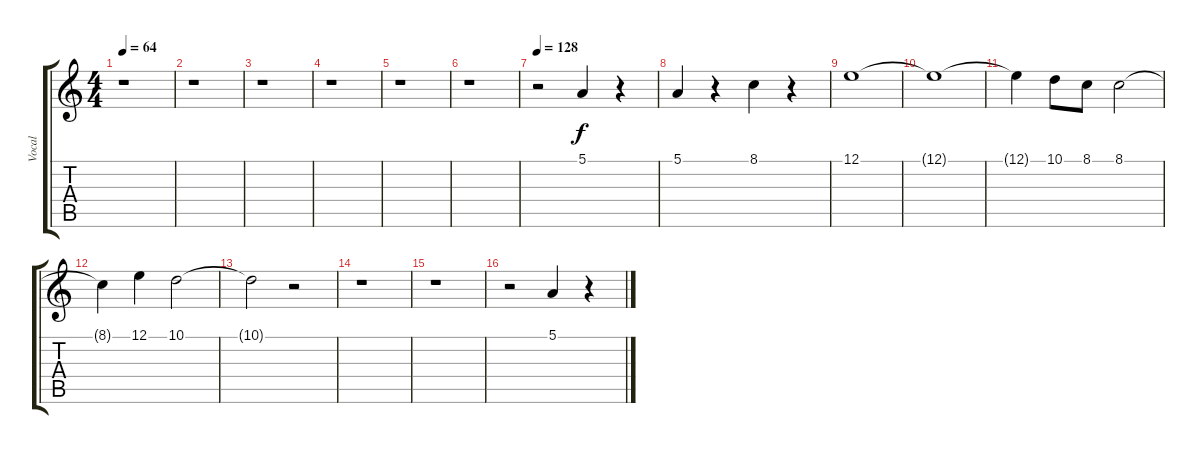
\track ("Vocal" "Vocal") {instrument harmonica}
\staff {score tabs}
\tuning (E4 B3 G3 D3 A2 E2) {hide}
\ts (4 4)
\tempo 64
\clef g2
\ks c
r.1{dy f} |
r.1 |
r.1 |
r.1 |
r.1 |
r.1 |
\tempo 128
r.2 5.1.4 r.4 |
5.1.4 r.4 8.1.4 r.4 |
12.1.1 |
12.1{t}.1 |
12.1{t}.4 10.1.8 8.1.8 8.1.2 |
8.1{t}.4 12.1.4 10.1.2 |
10.1{t}.2 r.2 |
r.1 |
r.1 |
r.2 5.1.4 r.4
